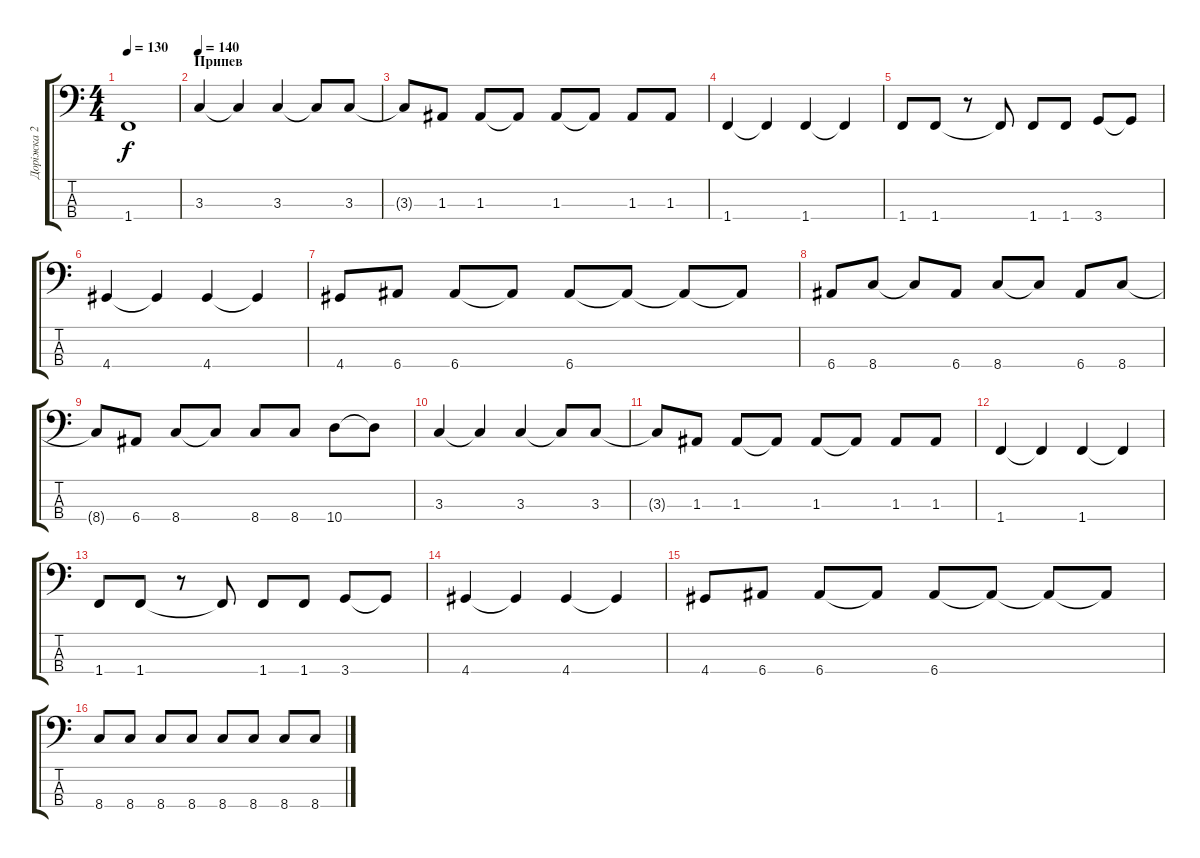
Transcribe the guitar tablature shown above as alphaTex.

\track ("Доріжка 2" "Доріжка 2") {instrument electricbassfinger}
\staff {score tabs}
\tuning (G2 D2 A1 E1) {hide}
\ts (4 4)
\tempo 130
\clef f4
\ks c
1.4{t}.1{dy f} |
\section ("" "Припев")
\tempo 140
3.3.4{volume 14} 3.3{t}.4 3.3.4 3.3{t}.8 3.3.8 |
3.3{t}.8 1.3.8 1.3.8 1.3{t}.8 1.3.8 1.3{t}.8 1.3.8 1.3.8 |
1.4.4 1.4{t}.4 1.4.4 1.4{t}.4 |
1.4.8 1.4.8 r.8 1.4{t}.8 1.4.8 1.4.8 3.4.8 3.4{t}.8 |
4.4.4 4.4{t}.4 4.4.4 4.4{t}.4 |
4.4.8 6.4.8 6.4.8 6.4{t}.8 6.4.8 6.4{t}.8 6.4{t}.8 6.4{t}.8 |
6.4.8 8.4.8 8.4{t}.8 6.4.8 8.4.8 8.4{t}.8 6.4.8 8.4.8 |
8.4{t}.8 6.4.8 8.4.8 8.4{t}.8 8.4.8 8.4.8 10.4.8 10.4{t}.8 |
3.3.4 3.3{t}.4 3.3.4 3.3{t}.8 3.3.8 |
3.3{t}.8 1.3.8 1.3.8 1.3{t}.8 1.3.8 1.3{t}.8 1.3.8 1.3.8 |
1.4.4 1.4{t}.4 1.4.4 1.4{t}.4 |
1.4.8 1.4.8 r.8 1.4{t}.8 1.4.8 1.4.8 3.4.8 3.4{t}.8 |
4.4.4 4.4{t}.4 4.4.4 4.4{t}.4 |
4.4.8 6.4.8 6.4.8 6.4{t}.8 6.4.8 6.4{t}.8 6.4{t}.8 6.4{t}.8 |
8.4.8 8.4.8 8.4.8 8.4.8 8.4.8 8.4.8 8.4.8 8.4.8
